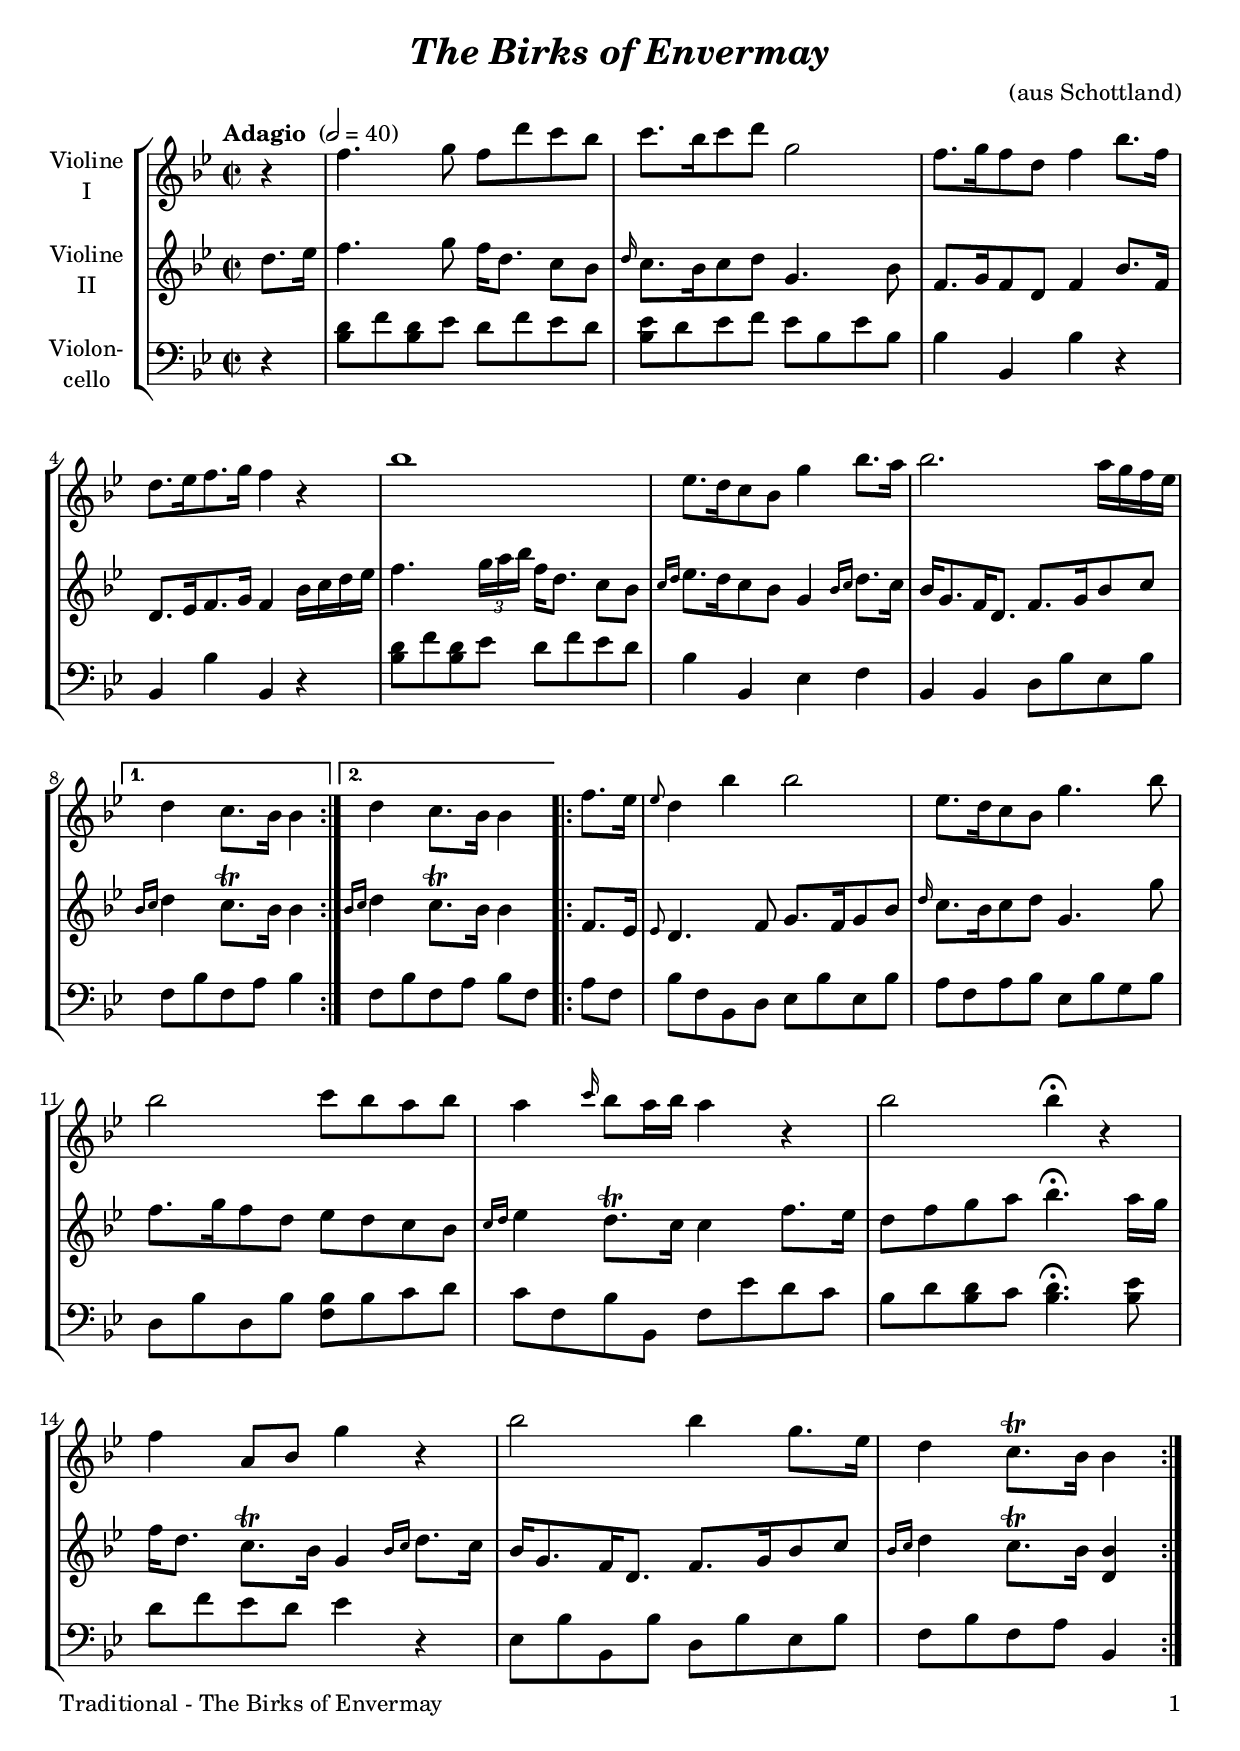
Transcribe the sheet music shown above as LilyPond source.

\version "2.22.0"
\include "deutsch.ly"

#(set-global-staff-size 20)

\header {
  title     = \markup \bold \italic "The Birks of Envermay"
  composer  = "(aus Schottland)"
%  arranger  = ""
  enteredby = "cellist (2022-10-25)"
%  piece     = ""
}

voiceconsts = {
  \key b \major
  \time 2/2
  \clef "treble"
%  \numericTimeSignature
  \compressEmptyMeasures
  % Set default beaming for all staves
%  \set Timing.beamExceptions = #'()
%  \set Timing.baseMoment     = #(ly:make-moment 1 4)
%  \set Timing.beatStructure  = #'(1 1 1)
\tempo "Adagio " 2=40
}

mist = "string ensemble 1"
mivl = "violin"
miba = "cello"
mipz = "pizzicato strings"

va = \relative c'' {
  \voiceconsts
  
  \repeat volta 2 {
    \partial 4 r4
    f4. g8 f d' c b
    c8. b16 c8 d g,2
    f8. g16 f8 d f4 b8. f16
    d8. es16 f8. g16 f4 r
    b1

    es,8. d16 c8 b g'4 b8. a16
    b2. a16 g f es
  }
  \alternative {
    { \grace s8 d4 c8. b16 b4 }
    { \grace s8 d4 c8. b16 b4 }
  }
  \repeat volta 2 {
    f'8. es16
    \grace es8 d4 b' b2
    es,8. d16 c8 b g'4. b8
    b2 c8 b a b

    a4 \grace c16 b8 a16 b a4 r
    b2 b4\fermata r
    f a,8 b g'4 r
    b2 b4 g8. es16
    d4 c8.\trill b16 b4
  }
}

vb = \relative c'' {
  \voiceconsts
  
  \repeat volta 2 {
    \partial 4 d8. es16
    f4. g8 f16 d8. c8[ b]
    \grace d16 c8. b16 c8 d g,4. b8
    f8. g16 f8 d f4 b8. f16
    d8. es16 f8. g16 f4 b16 c d es
    f4. \tuplet 3/2 8 { g16 a b } f16 d8. c8[ b]

    \grace { c16[ d] } es8. d16 c8 b g4 \grace { b16[ c] } d8. c16
    b g8. f16 d8. f g16 b8 c
  }
  \alternative {
    { \grace { b16[ c] } d4 c8.\trill b16 b4 }
    { \grace { b16[ c] } d4 c8.\trill b16 b4 }
  }
  \repeat volta 2 {
    f8. es16
    \grace es8 d4. f8 g8. f16 g8 b
    \grace d16 c8. b16 c8 d g,4. g'8
    f8. g16 f8 d es d c b

    \grace { c16[ d] } es4 d8.\trill c16 c4 f8. es16
    d8 f g a b4.\fermata a16 g
    f[ d8.] c\trill b16 g4 \grace { b16[ c] } d8. c16
    b g8. f16 d8. f g16 b8 c
    \grace { b16[ c] } d4 c8.\trill b16 <d, b'>4
  }
}

vc = \relative c' {
  \voiceconsts
  \clef "bass"
  
  \repeat volta 2 {
    \partial 4 r4
    <b d>8 f' <b, d> es d f es d
    <b es> d es f es b es b
    b4 b, b' r
    b, b' b, r
    <b' d>8 f' <b, d> es d f es d

    b4 b, es f
    b, b d8 b' es, b'
  }
  \alternative {
    { \grace s f b f a b4 }
    { \grace s8 f b f a b[ f] }    
  }
  \repeat volta 2 {
    a f
    b f b, d es b' es, b'
    a f a b es, b' g b
    d, b' d, b' <f b> b c d

    c f, b b, f' es' d c
    b d <b d> c <b d>4.\fermata <b es>8
    d f es d es4 r
    es,8 b' b, b' d, b' es, b'
    f b f a b,4
  }
}


music = \new StaffGroup <<
      \new Staff {
	\set Staff.midiInstrument = \mivl
	\set Staff.instrumentName = \markup \center-column { "Violine" "I" }
	\transpose b b { \va }
      }

      \new Staff {
	\set Staff.midiInstrument = \mivl
	\set Staff.instrumentName = \markup \center-column { "Violine" "II" }
	\transpose b b { \vb }
      }

      \new Staff {
	\set Staff.midiInstrument = \miba
	\set Staff.instrumentName = \markup \center-column { "Violon-" "cello" }
	\transpose b b { \vc }
      }
>>

\book {
   \paper {
    print-page-number = ##t
    print-first-page-number = ##t
    ragged-last-bottom = ##f
    oddHeaderMarkup = \markup \null
    evenHeaderMarkup = \markup \null
    oddFooterMarkup = \markup {
      \fill-line {
        \on-the-fly #print-page-number-check-first
        "Traditional - The Birks of Envermay" \fromproperty #'page:page-number-string
      }
    }
    evenFooterMarkup = \oddFooterMarkup
  } \score {
    \music
    \layout {}
  }

  \score {
    \unfoldRepeats \music

    \midi {
      \context {
        \Score
      }
    }
  }
}